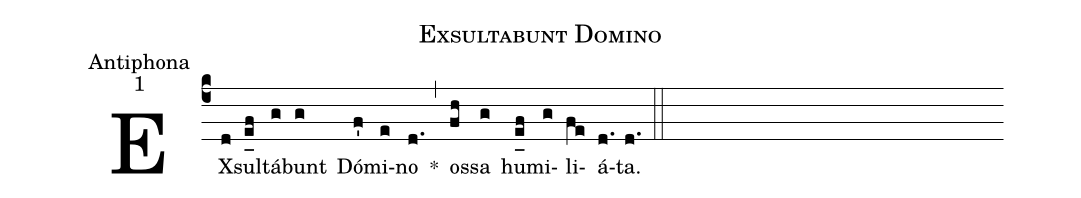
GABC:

name:Exsultabunt Domino;
office-part:Antiphona;
mode:1;
%%
(c4) EX(d)sul(e_[uh:l]f)tá(g)bunt(g) Dó(f')mi(e)no(d.) *(,) os(fh)sa(g) hu(e_[uh:l]f)mi(g)li(fe)á(d.)ta.(d.) (::)
